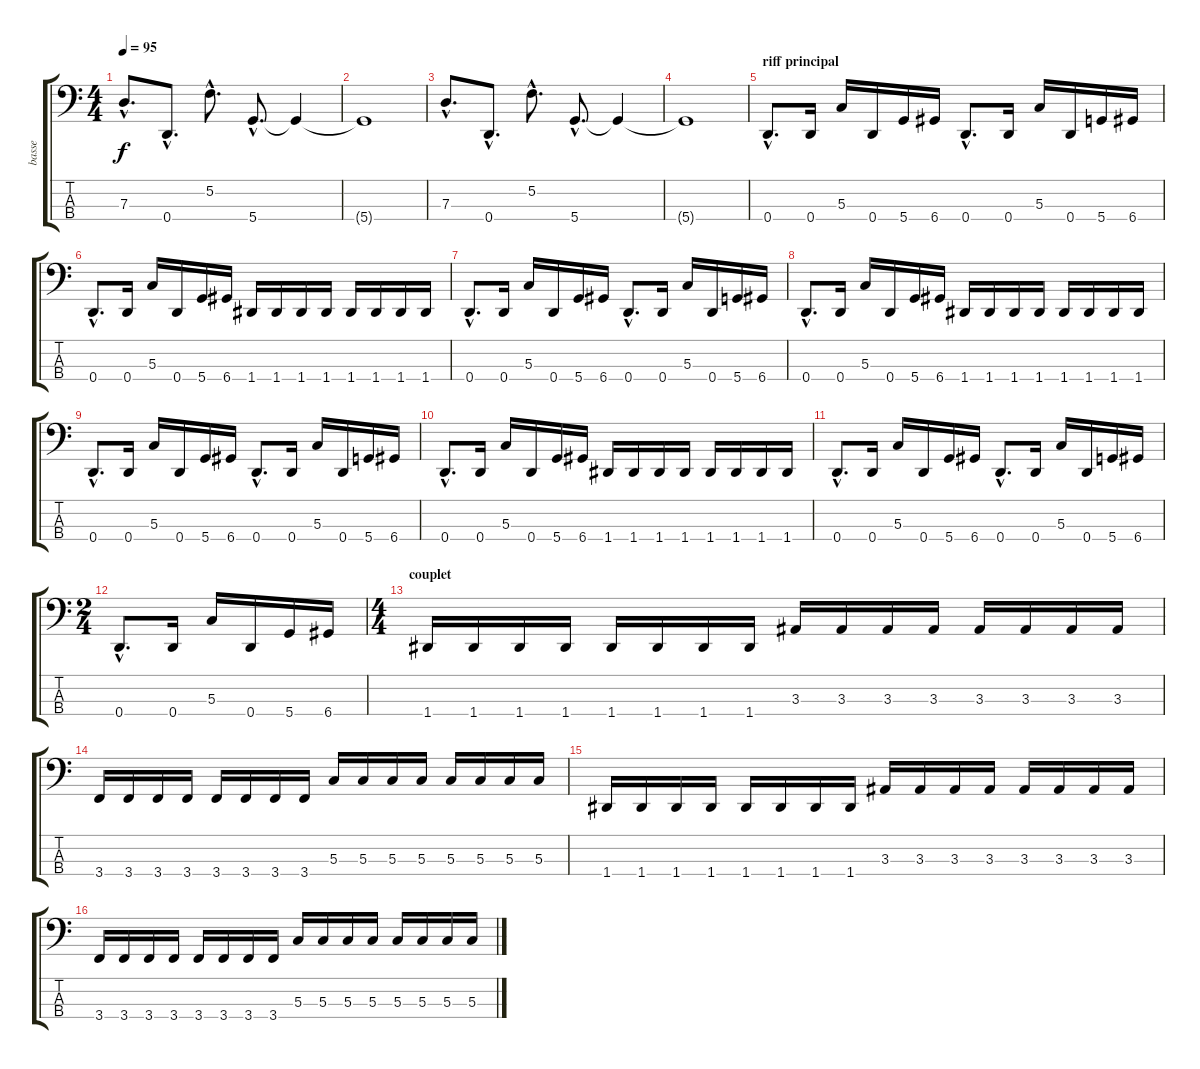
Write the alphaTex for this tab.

\track ("basse" "basse") {instrument electricbasspick}
\staff {score tabs}
\tuning (F2 C2 G1 D1) {hide}
\ts (4 4)
\tempo 95
\clef f4
\ks c
7.3{hac}.8{d dy f} 0.4{hac}.8{d} 5.2{hac}.8{d} 5.4{hac}.8{d} 5.4{t}.4 |
5.4{t}.1 |
7.3{hac}.8{d} 0.4{hac}.8{d} 5.2{hac}.8{d} 5.4{hac}.8{d} 5.4{t}.4 |
5.4{t}.1 |
\section ("" "riff principal")
0.4{hac}.8{d} 0.4.16 5.3.16 0.4.16 5.4.16 6.4.16 0.4{hac}.8{d} 0.4.16 5.3.16 0.4.16 5.4.16 6.4.16 |
0.4{hac}.8{d} 0.4.16 5.3.16 0.4.16 5.4.16 6.4.16 1.4.16 1.4.16 1.4.16 1.4.16 1.4.16 1.4.16 1.4.16 1.4.16 |
0.4{hac}.8{d} 0.4.16 5.3.16 0.4.16 5.4.16 6.4.16 0.4{hac}.8{d} 0.4.16 5.3.16 0.4.16 5.4.16 6.4.16 |
0.4{hac}.8{d} 0.4.16 5.3.16 0.4.16 5.4.16 6.4.16 1.4.16 1.4.16 1.4.16 1.4.16 1.4.16 1.4.16 1.4.16 1.4.16 |
0.4{hac}.8{d} 0.4.16 5.3.16 0.4.16 5.4.16 6.4.16 0.4{hac}.8{d} 0.4.16 5.3.16 0.4.16 5.4.16 6.4.16 |
0.4{hac}.8{d} 0.4.16 5.3.16 0.4.16 5.4.16 6.4.16 1.4.16 1.4.16 1.4.16 1.4.16 1.4.16 1.4.16 1.4.16 1.4.16 |
0.4{hac}.8{d} 0.4.16 5.3.16 0.4.16 5.4.16 6.4.16 0.4{hac}.8{d} 0.4.16 5.3.16 0.4.16 5.4.16 6.4.16 |
\ts (2 4)
0.4{hac}.8{d} 0.4.16 5.3.16 0.4.16 5.4.16 6.4.16 |
\ts (4 4)
\section ("" "couplet")
1.4.16 1.4.16 1.4.16 1.4.16 1.4.16 1.4.16 1.4.16 1.4.16 3.3.16 3.3.16 3.3.16 3.3.16 3.3.16 3.3.16 3.3.16 3.3.16 |
3.4.16 3.4.16 3.4.16 3.4.16 3.4.16 3.4.16 3.4.16 3.4.16 5.3.16 5.3.16 5.3.16 5.3.16 5.3.16 5.3.16 5.3.16 5.3.16 |
1.4.16 1.4.16 1.4.16 1.4.16 1.4.16 1.4.16 1.4.16 1.4.16 3.3.16 3.3.16 3.3.16 3.3.16 3.3.16 3.3.16 3.3.16 3.3.16 |
3.4.16 3.4.16 3.4.16 3.4.16 3.4.16 3.4.16 3.4.16 3.4.16 5.3.16 5.3.16 5.3.16 5.3.16 5.3.16 5.3.16 5.3.16 5.3.16
